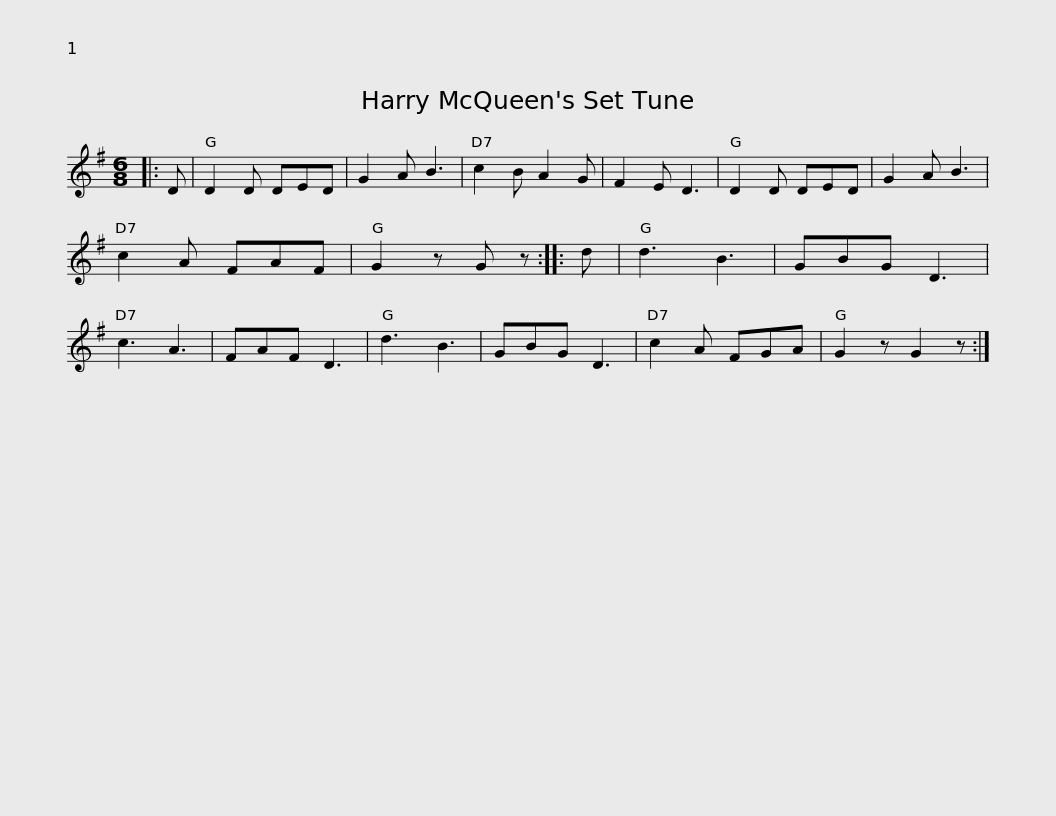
X:1
L:1/8
M:6/8
I:linebreak $
K:G
V:1 treble
V:1
|: D | D2 D DED | G2 A B3 | c2 B A2 G | F2 E D3 | %5
 D2 D DED | G2 A B3 | c2 A FAF | G2 z G z ::$ d | %10
 d3 B3 | GBG D3 | c3 A3 | FAF D3 | d3 B3 | %15
 GBG D3 | c2 A FGA | G2 z G2 z :| %18
